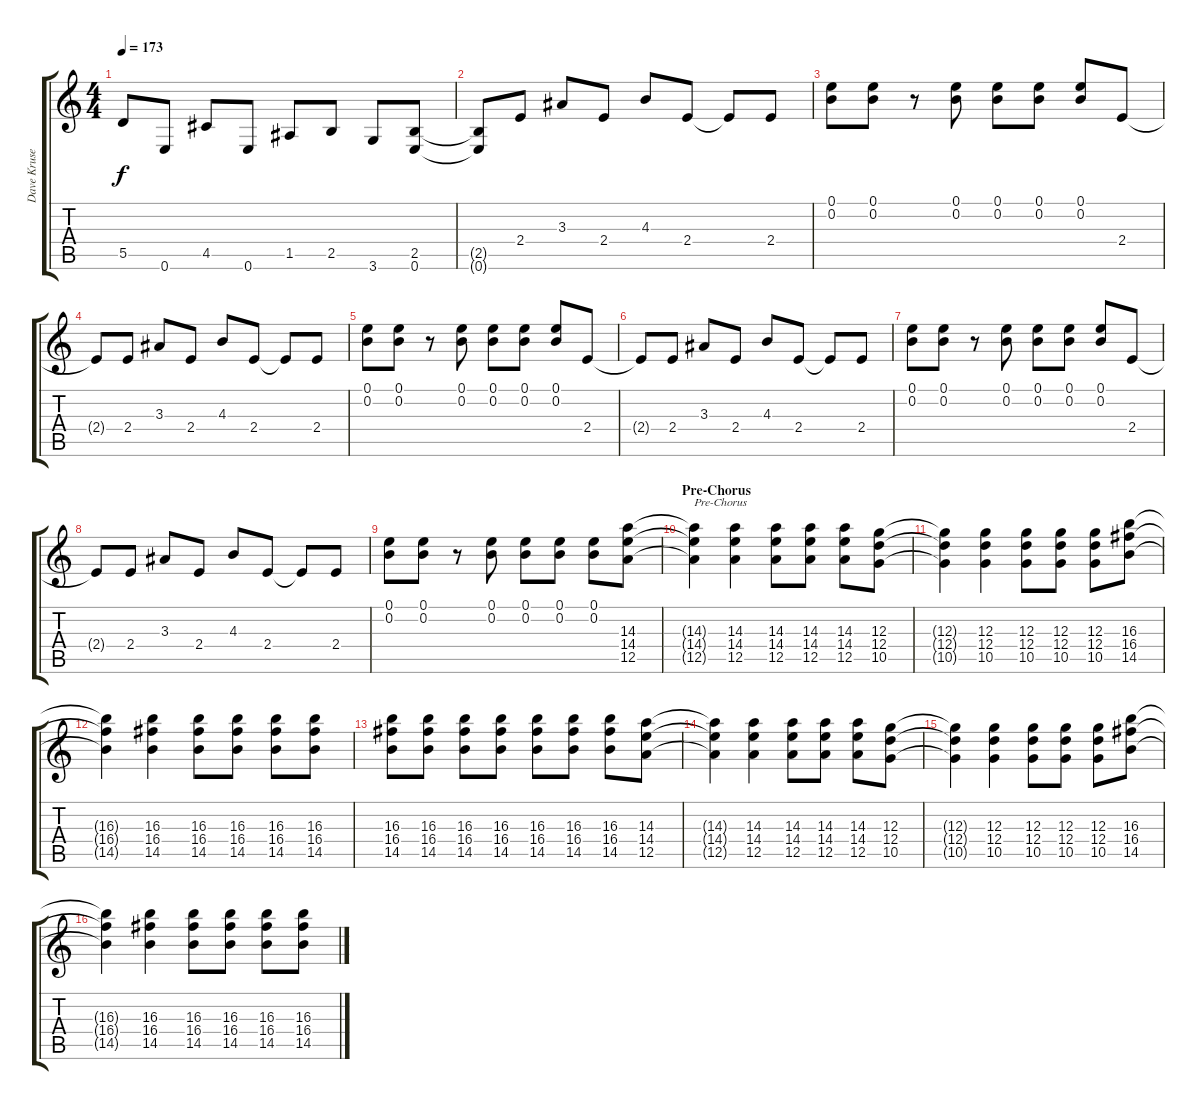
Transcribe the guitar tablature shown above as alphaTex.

\track ("Dave Krusen" "Dave Kruse") {instrument distortionguitar}
\staff {score tabs}
\tuning (E4 B3 G3 D3 A2 E2) {hide}
\ts (4 4)
\tempo 173
\clef g2
\ks c
5.5.8{dy f} 0.6.8 4.5.8 0.6.8 1.5.8 2.5.8 3.6.8 (2.5 0.6).8 |
(2.5{t} 0.6{t}).8 2.4.8 3.3.8 2.4.8 4.3.8 2.4.8 2.4{t}.8 2.4.8 |
(0.1 0.2).8 (0.1 0.2).8 r.8 (0.1 0.2).8 (0.1 0.2).8 (0.1 0.2).8 (0.1 0.2).8 2.4.8 |
2.4{t}.8 2.4.8 3.3.8 2.4.8 4.3.8 2.4.8 2.4{t}.8 2.4.8 |
(0.1 0.2).8 (0.1 0.2).8 r.8 (0.1 0.2).8 (0.1 0.2).8 (0.1 0.2).8 (0.1 0.2).8 2.4.8 |
2.4{t}.8 2.4.8 3.3.8 2.4.8 4.3.8 2.4.8 2.4{t}.8 2.4.8 |
(0.1 0.2).8 (0.1 0.2).8 r.8 (0.1 0.2).8 (0.1 0.2).8 (0.1 0.2).8 (0.1 0.2).8 2.4.8 |
2.4{t}.8 2.4.8 3.3.8 2.4.8 4.3.8 2.4.8 2.4{t}.8 2.4.8 |
(0.1 0.2).8 (0.1 0.2).8 r.8 (0.1 0.2).8 (0.1 0.2).8 (0.1 0.2).8 (0.1 0.2).8 (14.3 14.4 12.5).8 |
\section ("" "Pre-Chorus")
(14.3{t} 14.4{t} 12.5{t}).4{txt "Pre-Chorus"} (14.3 14.4 12.5).4 (14.3 14.4 12.5).8 (14.3 14.4 12.5).8 (14.3 14.4 12.5).8 (12.3 12.4 10.5).8 |
(12.3{t} 12.4{t} 10.5{t}).4 (12.3 12.4 10.5).4 (12.3 12.4 10.5).8 (12.3 12.4 10.5).8 (12.3 12.4 10.5).8 (16.3 16.4 14.5).8 |
(16.3{t} 16.4{t} 14.5{t}).4 (16.3 16.4 14.5).4 (16.3 16.4 14.5).8 (16.3 16.4 14.5).8 (16.3 16.4 14.5).8 (16.3 16.4 14.5).8 |
(16.3 16.4 14.5).8 (16.3 16.4 14.5).8 (16.3 16.4 14.5).8 (16.3 16.4 14.5).8 (16.3 16.4 14.5).8 (16.3 16.4 14.5).8 (16.3 16.4 14.5).8 (14.3 14.4 12.5).8 |
(14.3{t} 14.4{t} 12.5{t}).4 (14.3 14.4 12.5).4 (14.3 14.4 12.5).8 (14.3 14.4 12.5).8 (14.3 14.4 12.5).8 (12.3 12.4 10.5).8 |
(12.3{t} 12.4{t} 10.5{t}).4 (12.3 12.4 10.5).4 (12.3 12.4 10.5).8 (12.3 12.4 10.5).8 (12.3 12.4 10.5).8 (16.3 16.4 14.5).8 |
(16.3{t} 16.4{t} 14.5{t}).4 (16.3 16.4 14.5).4 (16.3 16.4 14.5).8 (16.3 16.4 14.5).8 (16.3 16.4 14.5).8 (16.3 16.4 14.5).8
